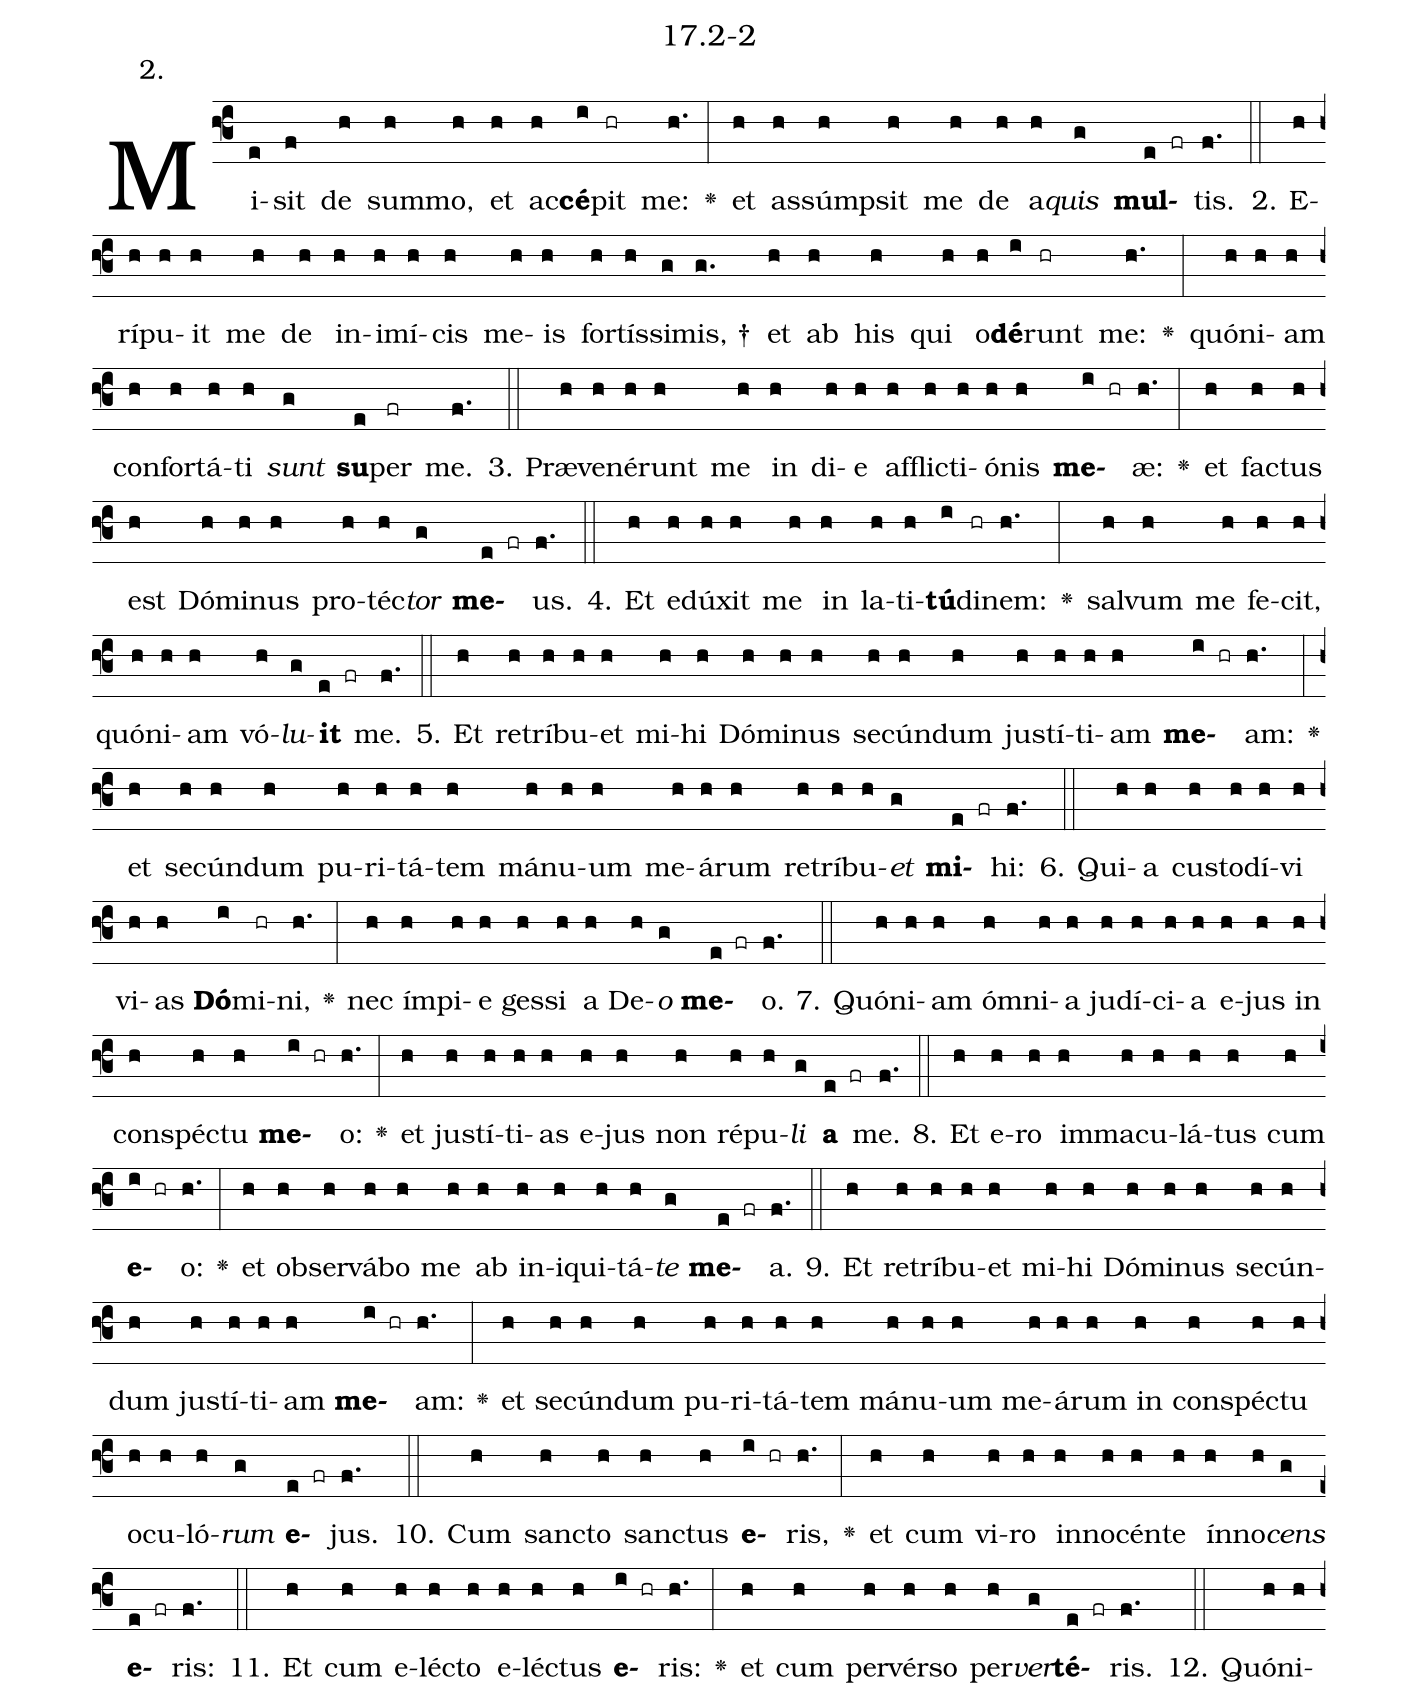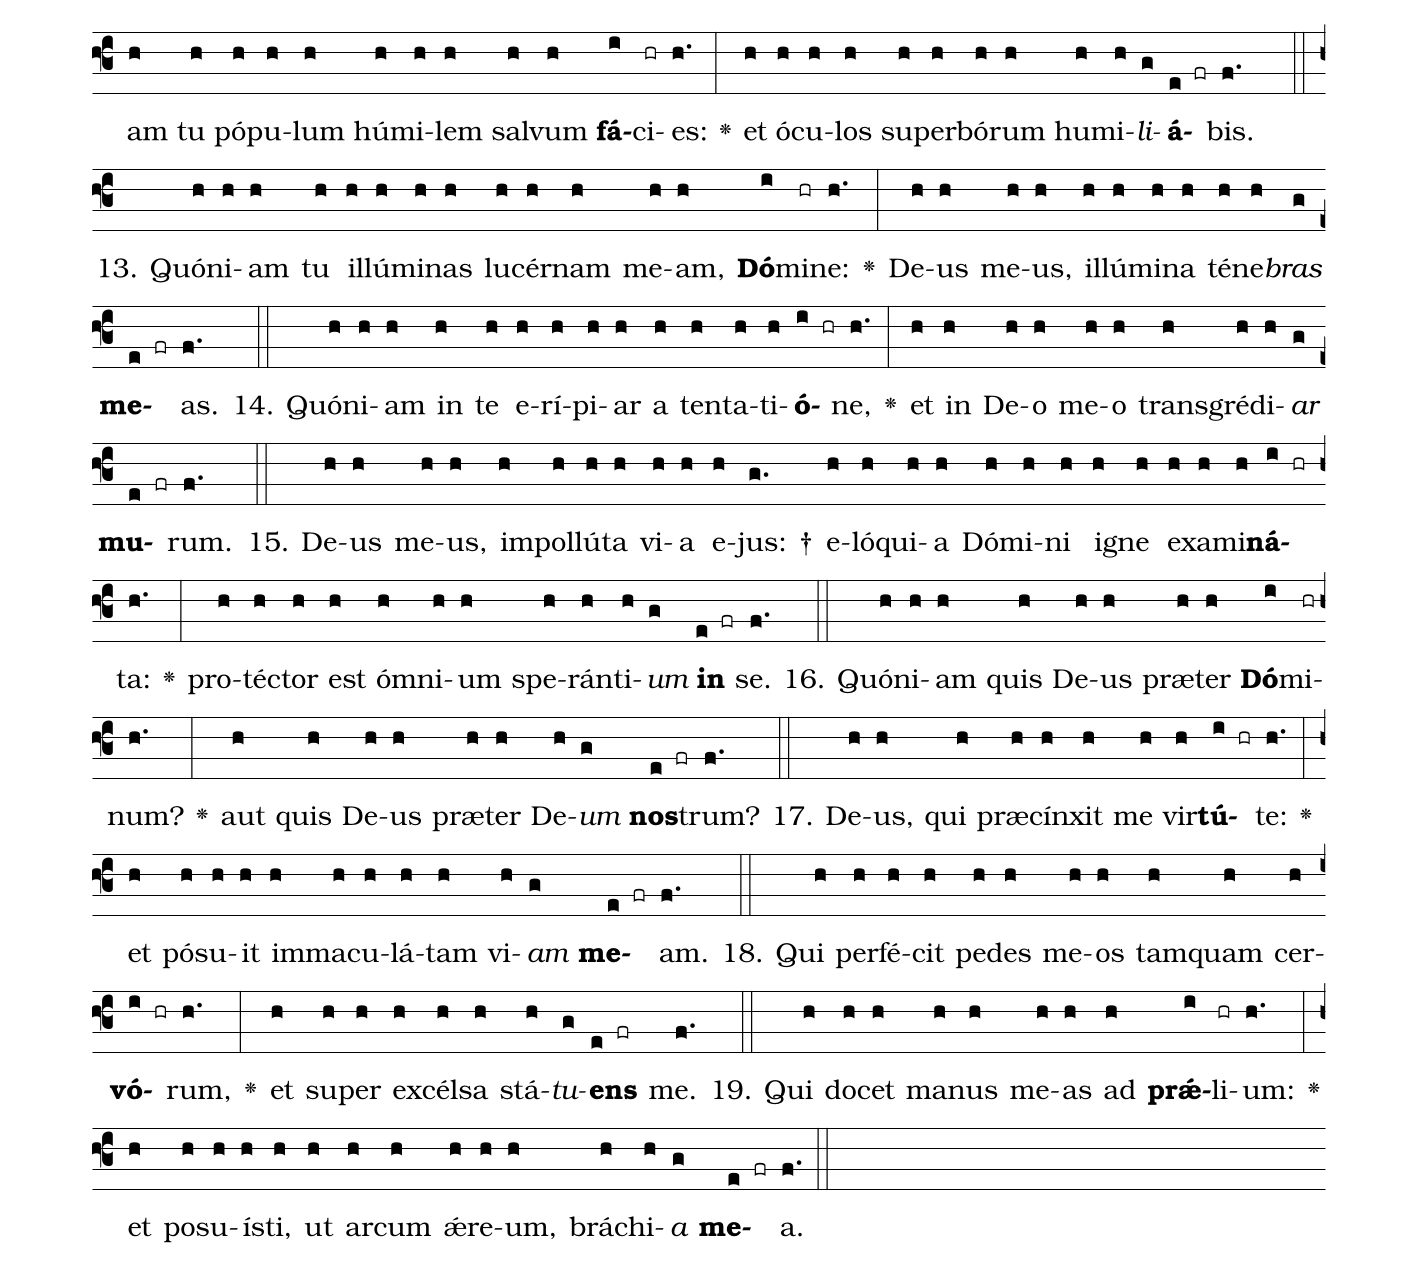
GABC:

name: 17.2-2;
annotation: 2.;
%%
(f3)Mi(e)sit(f) de(h) sum(h)mo,(h) et(h) ac(h)<b>cé</b>(i)pit(hr) me:(h.) <v>\greheightstar</v>(:) et(h) as(h)súmp(h)sit(h) me(h) de(h) a(h)<i>quis</i>(g) <b>mul</b>(e fr)tis.(f.) (::)
2. E(h)rí(h)pu(h)it(h) me(h) de(h) in(h)i(h)mí(h)cis(h) me(h)is(h) for(h)tís(h)si(g)mis, †(g.) et(h) ab(h) his(h) qui(h) o(h)<b>dé</b>(i)runt(hr) me:(h.) <v>\greheightstar</v>(:) quón(h)i(h)am(h) con(h)for(h)tá(h)ti(h) <i>sunt</i>(g) <b>su</b>(e)per(fr) me.(f.) (::)
3. Præ(h)ve(h)né(h)runt(h) me(h) in(h) di(h)e(h) af(h)flic(h)ti(h)ó(h)nis(h) <b>me</b>(i hr)æ:(h.) <v>\greheightstar</v>(:) et(h) fac(h)tus(h) est(h) Dó(h)mi(h)nus(h) pro(h)téc(h)<i>tor</i>(g) <b>me</b>(e fr)us.(f.) (::)
4. Et(h) e(h)dú(h)xit(h) me(h) in(h) la(h)ti(h)<b>tú</b>(i)di(hr)nem:(h.) <v>\greheightstar</v>(:) sal(h)vum(h) me(h) fe(h)cit,(h) quón(h)i(h)am(h) vó(h)<i>lu</i>(g)<b>it</b>(e fr) me.(f.) (::)
5. Et(h) re(h)trí(h)bu(h)et(h) mi(h)hi(h) Dó(h)mi(h)nus(h) se(h)cún(h)dum(h) jus(h)tí(h)ti(h)am(h) <b>me</b>(i hr)am:(h.) <v>\greheightstar</v>(:) et(h) se(h)cún(h)dum(h) pu(h)ri(h)tá(h)tem(h) má(h)nu(h)um(h) me(h)á(h)rum(h) re(h)trí(h)bu(h)<i>et</i>(g) <b>mi</b>(e fr)hi:(f.) (::)
6. Qui(h)a(h) cus(h)to(h)dí(h)vi(h) vi(h)as(h) <b>Dó</b>(i)mi(hr)ni,(h.) <v>\greheightstar</v>(:) nec(h) ím(h)pi(h)e(h) ges(h)si(h) a(h) De(h)<i>o</i>(g) <b>me</b>(e fr)o.(f.) (::)
7. Quón(h)i(h)am(h) óm(h)ni(h)a(h) ju(h)dí(h)ci(h)a(h) e(h)jus(h) in(h) con(h)spéc(h)tu(h) <b>me</b>(i hr)o:(h.) <v>\greheightstar</v>(:) et(h) jus(h)tí(h)ti(h)as(h) e(h)jus(h) non(h) ré(h)pu(h)<i>li</i>(g) <b>a</b>(e fr) me.(f.) (::)
8. Et(h) e(h)ro(h) im(h)ma(h)cu(h)lá(h)tus(h) cum(h) <b>e</b>(i hr)o:(h.) <v>\greheightstar</v>(:) et(h) ob(h)ser(h)vá(h)bo(h) me(h) ab(h) in(h)i(h)qui(h)tá(h)<i>te</i>(g) <b>me</b>(e fr)a.(f.) (::)
9. Et(h) re(h)trí(h)bu(h)et(h) mi(h)hi(h) Dó(h)mi(h)nus(h) se(h)cún(h)dum(h) jus(h)tí(h)ti(h)am(h) <b>me</b>(i hr)am:(h.) <v>\greheightstar</v>(:) et(h) se(h)cún(h)dum(h) pu(h)ri(h)tá(h)tem(h) má(h)nu(h)um(h) me(h)á(h)rum(h) in(h) con(h)spéc(h)tu(h) o(h)cu(h)ló(h)<i>rum</i>(g) <b>e</b>(e fr)jus.(f.) (::)
10. Cum(h) sanc(h)to(h) sanc(h)tus(h) <b>e</b>(i hr)ris,(h.) <v>\greheightstar</v>(:) et(h) cum(h) vi(h)ro(h) in(h)no(h)cén(h)te(h) ín(h)no(h)<i>cens</i>(g) <b>e</b>(e fr)ris:(f.) (::)
11. Et(h) cum(h) e(h)léc(h)to(h) e(h)léc(h)tus(h) <b>e</b>(i hr)ris:(h.) <v>\greheightstar</v>(:) et(h) cum(h) per(h)vér(h)so(h) per(h)<i>ver</i>(g)<b>té</b>(e fr)ris.(f.) (::)
12. Quón(h)i(h)am(h) tu(h) pó(h)pu(h)lum(h) hú(h)mi(h)lem(h) sal(h)vum(h) <b>fá</b>(i)ci(hr)es:(h.) <v>\greheightstar</v>(:) et(h) ó(h)cu(h)los(h) su(h)per(h)bó(h)rum(h) hu(h)mi(h)<i>li</i>(g)<b>á</b>(e fr)bis.(f.) (::)
13. Quón(h)i(h)am(h) tu(h) il(h)lú(h)mi(h)nas(h) lu(h)cér(h)nam(h) me(h)am,(h) <b>Dó</b>(i)mi(hr)ne:(h.) <v>\greheightstar</v>(:) De(h)us(h) me(h)us,(h) il(h)lú(h)mi(h)na(h) té(h)ne(h)<i>bras</i>(g) <b>me</b>(e fr)as.(f.) (::)
14. Quón(h)i(h)am(h) in(h) te(h) e(h)rí(h)pi(h)ar(h) a(h) ten(h)ta(h)ti(h)<b>ó</b>(i hr)ne,(h.) <v>\greheightstar</v>(:) et(h) in(h) De(h)o(h) me(h)o(h) trans(h)gré(h)di(h)<i>ar</i>(g) <b>mu</b>(e fr)rum.(f.) (::)
15. De(h)us(h) me(h)us,(h) im(h)pol(h)lú(h)ta(h) vi(h)a(h) e(h)jus: †(g.) e(h)ló(h)qui(h)a(h) Dó(h)mi(h)ni(h) i(h)gne(h) ex(h)a(h)mi(h)<b>ná</b>(i hr)ta:(h.) <v>\greheightstar</v>(:) pro(h)téc(h)tor(h) est(h) óm(h)ni(h)um(h) spe(h)rán(h)ti(h)<i>um</i>(g) <b>in</b>(e fr) se.(f.) (::)
16. Quón(h)i(h)am(h) quis(h) De(h)us(h) præ(h)ter(h) <b>Dó</b>(i)mi(hr)num?(h.) <v>\greheightstar</v>(:) aut(h) quis(h) De(h)us(h) præ(h)ter(h) De(h)<i>um</i>(g) <b>nos</b>(e fr)trum?(f.) (::)
17. De(h)us,(h) qui(h) præ(h)cín(h)xit(h) me(h) vir(h)<b>tú</b>(i hr)te:(h.) <v>\greheightstar</v>(:) et(h) pó(h)su(h)it(h) im(h)ma(h)cu(h)lá(h)tam(h) vi(h)<i>am</i>(g) <b>me</b>(e fr)am.(f.) (::)
18. Qui(h) per(h)fé(h)cit(h) pe(h)des(h) me(h)os(h) tam(h)quam(h) cer(h)<b>vó</b>(i hr)rum,(h.) <v>\greheightstar</v>(:) et(h) su(h)per(h) ex(h)cél(h)sa(h) stá(h)<i>tu</i>(g)<b>ens</b>(e fr) me.(f.) (::)
19. Qui(h) do(h)cet(h) ma(h)nus(h) me(h)as(h) ad(h) <b>prǽ</b>(i)li(hr)um:(h.) <v>\greheightstar</v>(:) et(h) po(h)su(h)ís(h)ti,(h) ut(h) ar(h)cum(h) ǽ(h)re(h)um,(h) brá(h)chi(h)<i>a</i>(g) <b>me</b>(e fr)a.(f.) (::)
